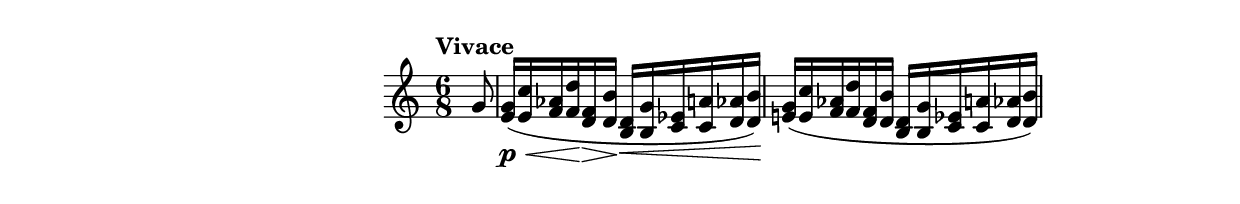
\version "2.15.30"
\include "indice.ily"
\new Staff  \relative f {
  \time 6/8
  \key c \major
  \clef treble
  \tempo "Vivace"
  \partial 8
  g'8
  <e g>16(\p \< <e c'> <f aes> <f d'> \! <d f> \> <d b'> \!
  <b d> \< <b g'> <c es> <c a'> <d aes'> <d b'>) \!
  <e! g>16( <e c'> <f aes> <f d'> <d f> <d b'>
  <b d> <b g'> <c es> <c a'> <d aes'> <d b'>)
}